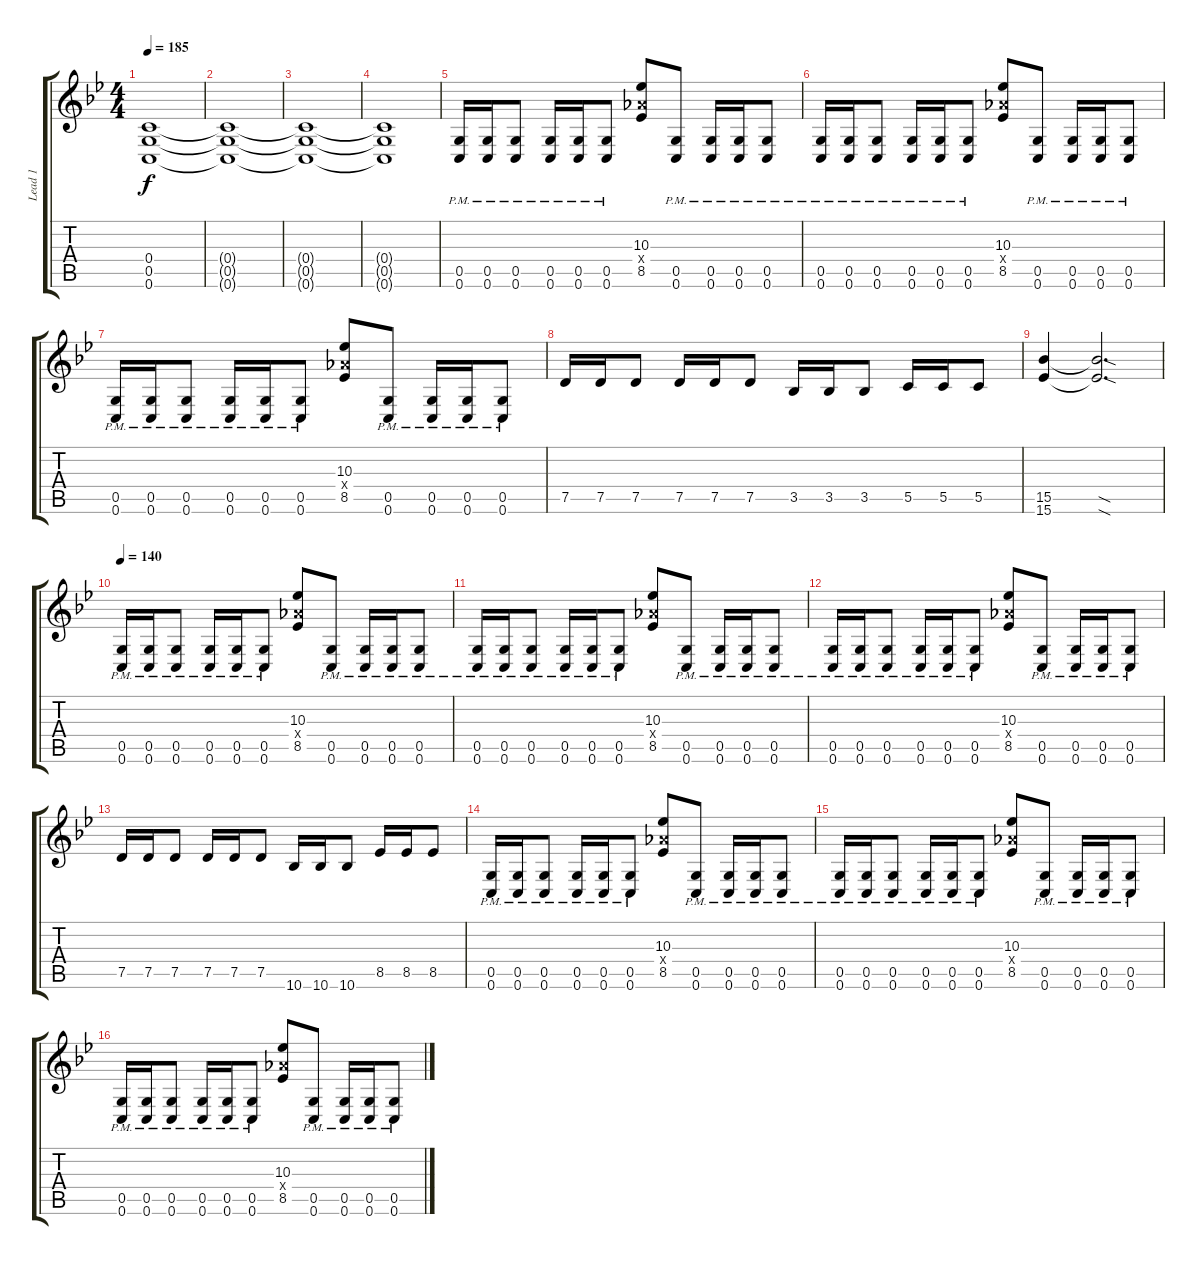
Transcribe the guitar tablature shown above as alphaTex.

\track ("Lead 1" "Lead 1") {instrument distortionguitar}
\staff {score tabs}
\tuning (D4 A3 F3 C3 G2 C2) {hide}
\ts (4 4)
\tempo 185
\clef g2
\ks bb
(0.4 0.5 0.6).1{dy f} |
(0.4{t} 0.5{t} 0.6{t}).1 |
(0.4{t} 0.5{t} 0.6{t}).1 |
(0.4{t} 0.5{t} 0.6{t}).1 |
(0.5{pm} 0.6{pm}).16 (0.5{pm} 0.6{pm}).16 (0.5{pm} 0.6{pm}).8 (0.5{pm} 0.6{pm}).16 (0.5{pm} 0.6{pm}).16 (0.5{pm} 0.6{pm}).8 (10.3 8.4{x} 8.5).8 (0.5{pm} 0.6{pm}).8 (0.5{pm} 0.6{pm}).16 (0.5{pm} 0.6{pm}).16 (0.5{pm} 0.6{pm}).8 |
(0.5{pm} 0.6{pm}).16 (0.5{pm} 0.6{pm}).16 (0.5{pm} 0.6{pm}).8 (0.5{pm} 0.6{pm}).16 (0.5{pm} 0.6{pm}).16 (0.5{pm} 0.6{pm}).8 (10.3 8.4{x} 8.5).8 (0.5{pm} 0.6{pm}).8 (0.5{pm} 0.6{pm}).16 (0.5{pm} 0.6{pm}).16 (0.5{pm} 0.6{pm}).8 |
(0.5{pm} 0.6{pm}).16 (0.5{pm} 0.6{pm}).16 (0.5{pm} 0.6{pm}).8 (0.5{pm} 0.6{pm}).16 (0.5{pm} 0.6{pm}).16 (0.5{pm} 0.6{pm}).8 (10.3 8.4{x} 8.5).8 (0.5{pm} 0.6{pm}).8 (0.5{pm} 0.6{pm}).16 (0.5{pm} 0.6{pm}).16 (0.5{pm} 0.6{pm}).8 |
7.5.16 7.5.16 7.5.8 7.5.16 7.5.16 7.5.8 3.5.16 3.5.16 3.5.8 5.5.16 5.5.16 5.5.8 |
(15.5 15.6).4 (15.5{sod t} 15.6{sod t}).2{d} |
\tempo 140
(0.5{pm} 0.6{pm}).16 (0.5{pm} 0.6{pm}).16 (0.5{pm} 0.6{pm}).8 (0.5{pm} 0.6{pm}).16 (0.5{pm} 0.6{pm}).16 (0.5{pm} 0.6{pm}).8 (10.3 8.4{x} 8.5).8 (0.5{pm} 0.6{pm}).8 (0.5{pm} 0.6{pm}).16 (0.5{pm} 0.6{pm}).16 (0.5{pm} 0.6{pm}).8 |
(0.5{pm} 0.6{pm}).16 (0.5{pm} 0.6{pm}).16 (0.5{pm} 0.6{pm}).8 (0.5{pm} 0.6{pm}).16 (0.5{pm} 0.6{pm}).16 (0.5{pm} 0.6{pm}).8 (10.3 8.4{x} 8.5).8 (0.5{pm} 0.6{pm}).8 (0.5{pm} 0.6{pm}).16 (0.5{pm} 0.6{pm}).16 (0.5{pm} 0.6{pm}).8 |
(0.5{pm} 0.6{pm}).16 (0.5{pm} 0.6{pm}).16 (0.5{pm} 0.6{pm}).8 (0.5{pm} 0.6{pm}).16 (0.5{pm} 0.6{pm}).16 (0.5{pm} 0.6{pm}).8 (10.3 8.4{x} 8.5).8 (0.5{pm} 0.6{pm}).8 (0.5{pm} 0.6{pm}).16 (0.5{pm} 0.6{pm}).16 (0.5{pm} 0.6{pm}).8 |
7.5.16 7.5.16 7.5.8 7.5.16 7.5.16 7.5.8 10.6.16 10.6.16 10.6.8 8.5.16 8.5.16 8.5.8 |
(0.5{pm} 0.6{pm}).16 (0.5{pm} 0.6{pm}).16 (0.5{pm} 0.6{pm}).8 (0.5{pm} 0.6{pm}).16 (0.5{pm} 0.6{pm}).16 (0.5{pm} 0.6{pm}).8 (10.3 8.4{x} 8.5).8 (0.5{pm} 0.6{pm}).8 (0.5{pm} 0.6{pm}).16 (0.5{pm} 0.6{pm}).16 (0.5{pm} 0.6{pm}).8 |
(0.5{pm} 0.6{pm}).16 (0.5{pm} 0.6{pm}).16 (0.5{pm} 0.6{pm}).8 (0.5{pm} 0.6{pm}).16 (0.5{pm} 0.6{pm}).16 (0.5{pm} 0.6{pm}).8 (10.3 8.4{x} 8.5).8 (0.5{pm} 0.6{pm}).8 (0.5{pm} 0.6{pm}).16 (0.5{pm} 0.6{pm}).16 (0.5{pm} 0.6{pm}).8 |
(0.5{pm} 0.6{pm}).16 (0.5{pm} 0.6{pm}).16 (0.5{pm} 0.6{pm}).8 (0.5{pm} 0.6{pm}).16 (0.5{pm} 0.6{pm}).16 (0.5{pm} 0.6{pm}).8 (10.3 8.4{x} 8.5).8 (0.5{pm} 0.6{pm}).8 (0.5{pm} 0.6{pm}).16 (0.5{pm} 0.6{pm}).16 (0.5{pm} 0.6{pm}).8
